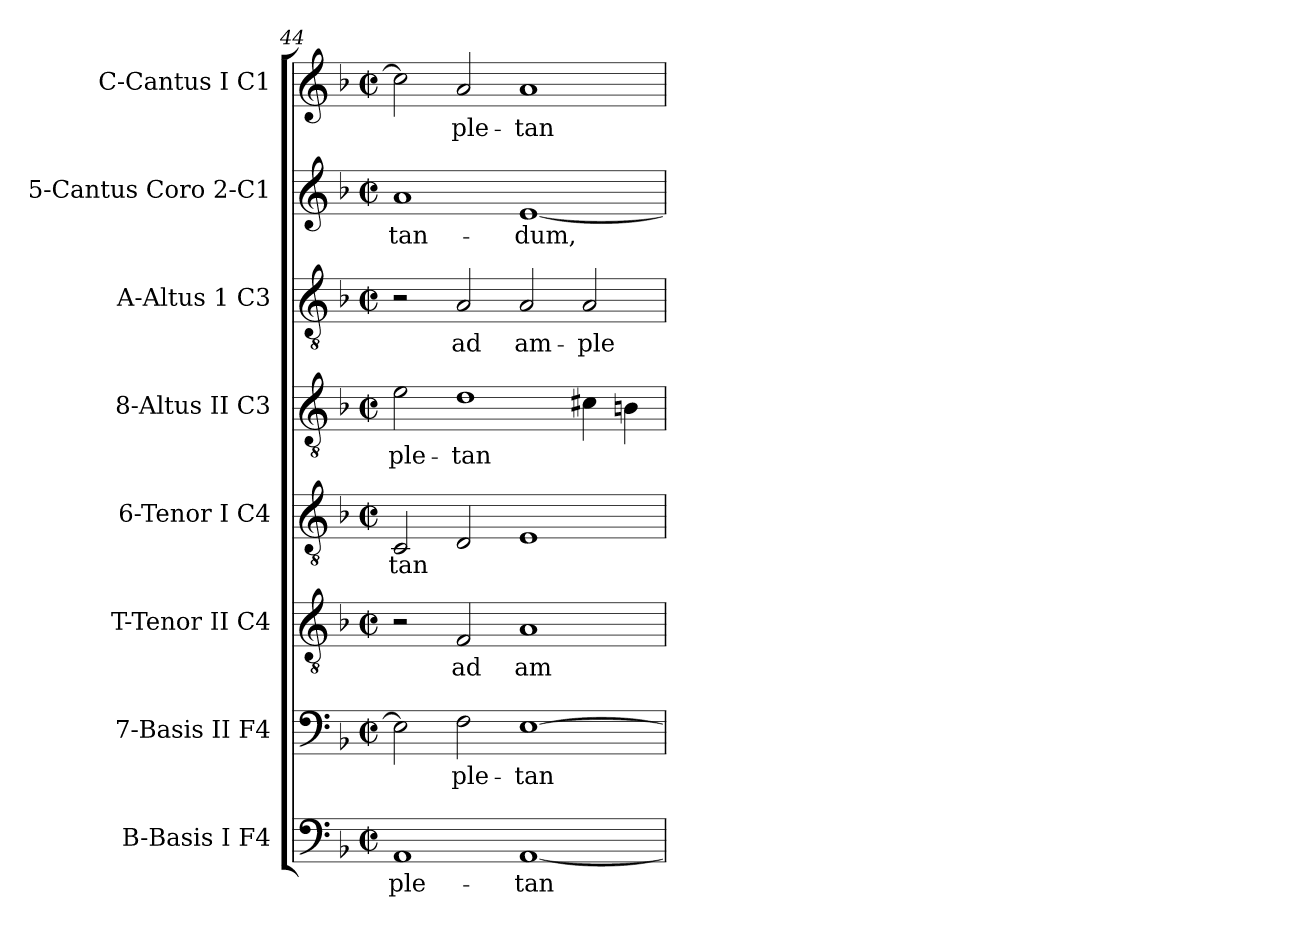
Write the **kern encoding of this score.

**kern	**text	**kern	**text	**kern	**text	**kern	**text	**kern	**text	**kern	**text	**kern	**text	**kern	**text
*part8	*part8	*part7	*part7	*part6	*part6	*part5	*part5	*part4	*part4	*part3	*part3	*part2	*part2	*part1	*part1
*staff8	*staff8	*staff7	*staff7	*staff6	*staff6	*staff5	*staff5	*staff4	*staff4	*staff3	*staff3	*staff2	*staff2	*staff1	*staff1
*I"B-Basis I  F4	*	*I"7-Basis II  F4	*	*I"T-Tenor II  C4	*	*I"6-Tenor I  C4	*	*I"8-Altus II  C3	*	*I"A-Altus 1  C3	*	*I"5-Cantus  Coro 2-C1	*	*I"C-Cantus I  C1	*
*I'B	*	*	*	*I'T	*	*	*	*	*	*I'A	*	*	*	*I'C	*
*clefF4	*	*clefF4	*	*clefGv2	*	*clefGv2	*	*clefGv2	*	*clefGv2	*	*clefG2	*	*clefG2	*
*k[b-]	*	*k[b-]	*	*k[b-]	*	*k[b-]	*	*k[b-]	*	*k[b-]	*	*k[b-]	*	*k[b-]	*
*F:	*	*F:	*	*F:	*	*F:	*	*F:	*	*F:	*	*F:	*	*F:	*
*M2/2	*	*M2/2	*	*M2/2	*	*M2/2	*	*M2/2	*	*M2/2	*	*M2/2	*	*M2/2	*
*met(c|)	*	*met(c|)	*	*met(c|)	*	*met(c|)	*	*met(c|)	*	*met(c|)	*	*met(c|)	*	*met(c|)	*
=44	=44	=44	=44	=44	=44	=44	=44	=44	=44	=44	=44	=44	=44	=44	=44
!	!LO:LY:b:cj	!	!LO:LY:b:cj	!	!	!	!LO:LY:b:cj	!	!LO:LY:b:cj	!	!	!	!LO:LY:b:cj	!	!LO:LY:b:cj
1AA	-ple-	2E\]	--	2r	.	2C/	-tan-	2e\	-ple-	2r	.	1a	-tan-	2cc\]	--
!	!	!	!LO:LY:b:cj	!	!LO:LY:b:cj	!	!LO:LY:b:cj	!	!LO:LY:b:cj	!	!LO:LY:b:cj	!	!	!	!LO:LY:b:cj
.	.	2F\	-ple-	2F/	ad	2D/	--	1d	-tan-	2A/	ad	.	.	2a/	-ple-
!	!LO:LY:b:cj	!	!LO:LY:b:cj	!	!LO:LY:b:cj	!	!LO:LY:b:cj	!	!	!	!LO:LY:b:cj	!	!LO:LY:b:cj	!	!LO:LY:b:cj
[<1AA	-tan-	[>1E	-tan-	1A	am-	1E	--	.	.	2A/	am-	[<1e	-dum,	1a	-tan-
!	!	!	!	!	!	!	!	!	!LO:LY:b:cj	!	!LO:LY:b:cj	!	!	!	!
.	.	.	.	.	.	.	.	4c#X\	--	2A/	-ple-	.	.	.	.
!	!	!	!	!	!	!	!	!	!LO:LY:b:cj	!	!	!	!	!	!
.	.	.	.	.	.	.	.	4Bn\	--	.	.	.	.	.	.
=	=	=	=	=	=	=	=	=	=	=	=	=	=	=	=
*-	*-	*-	*-	*-	*-	*-	*-	*-	*-	*-	*-	*-	*-	*-	*-
